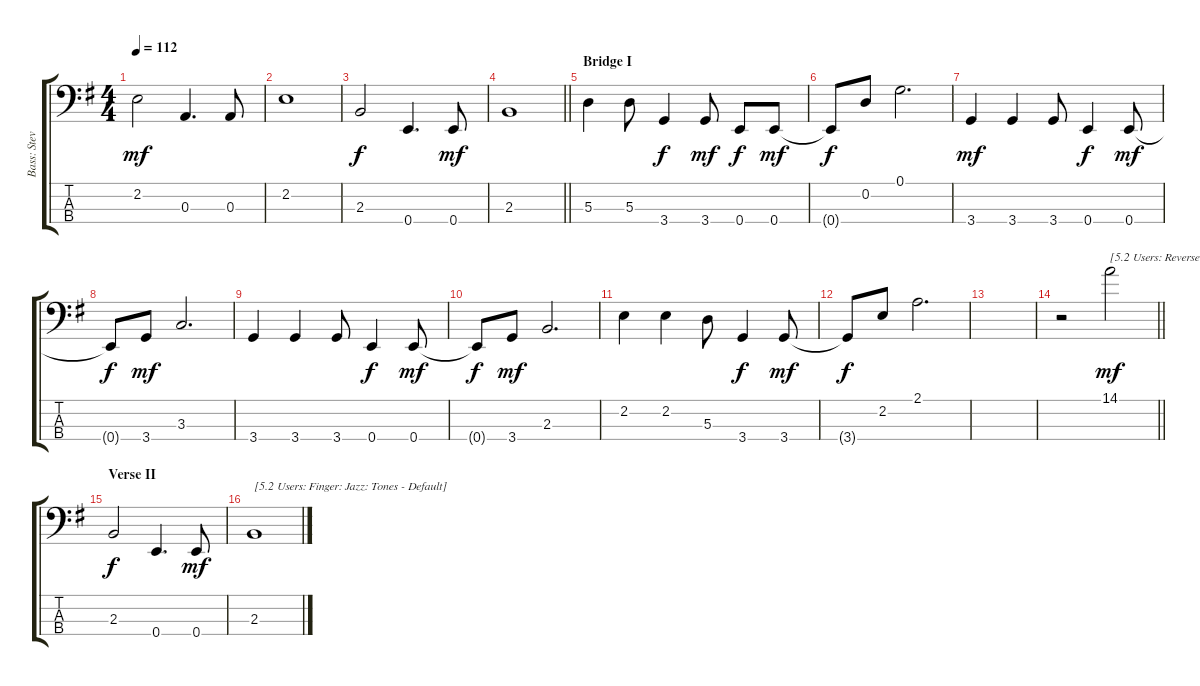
\track ("Bass: Steve" "Bass: Stev") {instrument electricbassfinger}
\staff {score tabs}
\tuning (G2 D2 A1 E1) {hide}
\ts (4 4)
\tempo 112
\clef f4
\ks g
2.2.2{dy mf} 0.3.4{d} 0.3.8 |
2.2.1 |
2.3.2{dy f} 0.4.4{d} 0.4.8{dy mf} |
\barLineRight lightlight
2.3.1 |
\section ("" "Bridge I")
5.3.4 5.3.8 3.4.4{dy f} 3.4.8{dy mf} 0.4.8{dy f} 0.4.8{dy mf} |
0.4{t}.8{dy f} 0.2.8 0.1.2{d} |
3.4.4{dy mf} 3.4.4 3.4.8 0.4.4{dy f} 0.4.8{dy mf} |
0.4{t}.8{dy f} 3.4.8{dy mf} 3.3.2{d} |
3.4.4 3.4.4 3.4.8 0.4.4{dy f} 0.4.8{dy mf} |
0.4{t}.8{dy f} 3.4.8{dy mf} 2.3.2{d} |
2.2.4 2.2.4 5.3.8 3.4.4{dy f} 3.4.8{dy mf} |
3.4{t}.8{dy f} 2.2.8 2.1.2{d} |
|
\barLineRight lightlight
r.2 14.1.2{txt "[5.2 Users: Reverse Cymbal]" dy mf volume 16 instrument reversecymbal} |
\section ("" "Verse II")
2.3.2{dy f volume 13 instrument electricbassfinger} 0.4.4{d} 0.4.8{dy mf} |
2.3.1{txt "[5.2 Users: Finger: Jazz: Tones - Default]"}
